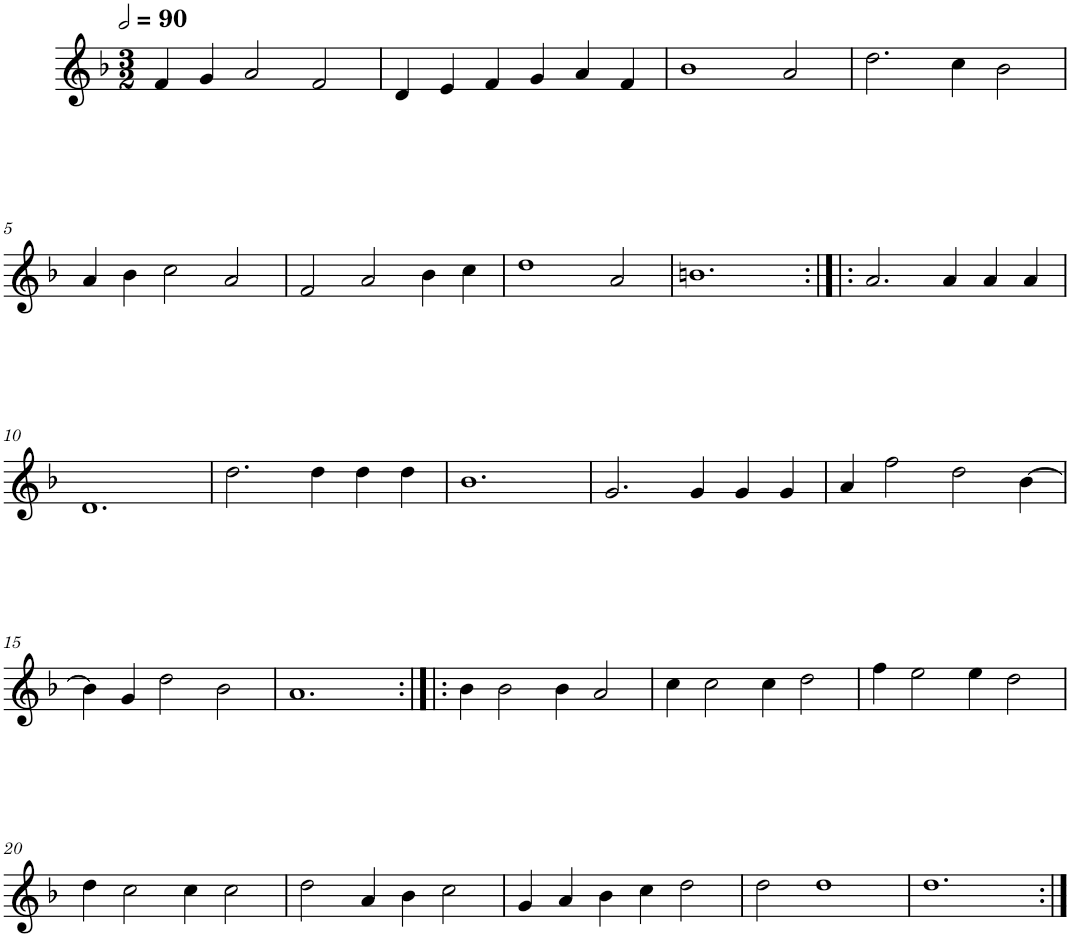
**kern
*part1
*staff1
*I"Six parties
*clefG2
*k[b-]
*M3/2
*MM180
=1
4f/
4g/
2a/
2f/
=2
4d/
4e/
4f/
4g/
4a/
4f/
=3
1b-
2a/
=4
2.dd\
4cc\
2b-\
!!LO:LB:g=z
=5
4a/
4b-\
2cc\
2a/
=6
2f/
2a/
4b-\
4cc\
=7
1dd
2a/
=8
1.bn
=9:|!|:
2.a/
4a/
4a/
4a/
!!LO:LB:g=z
=10
1.d
=11
2.dd\
4dd\
4dd\
4dd\
=12
1.b-
=13
2.g/
4g/
4g/
4g/
=14
4a/
2ff\
2dd\
[4b-\
!!LO:LB:g=z
=15
4b-\]
4g/
2dd\
2b-\
=16
1.a
=17:|!|:
4b-\
2b-\
4b-\
2a/
=18
4cc\
2cc\
4cc\
2dd\
=19
4ff\
2ee\
4ee\
2dd\
!!LO:LB:g=z
=20
4dd\
2cc\
4cc\
2cc\
=21
2dd\
4a/
4b-\
2cc\
=22
4g/
4a/
4b-\
4cc\
2dd\
=23
2dd\
1dd
=24
1.dd
=:|!
*-
